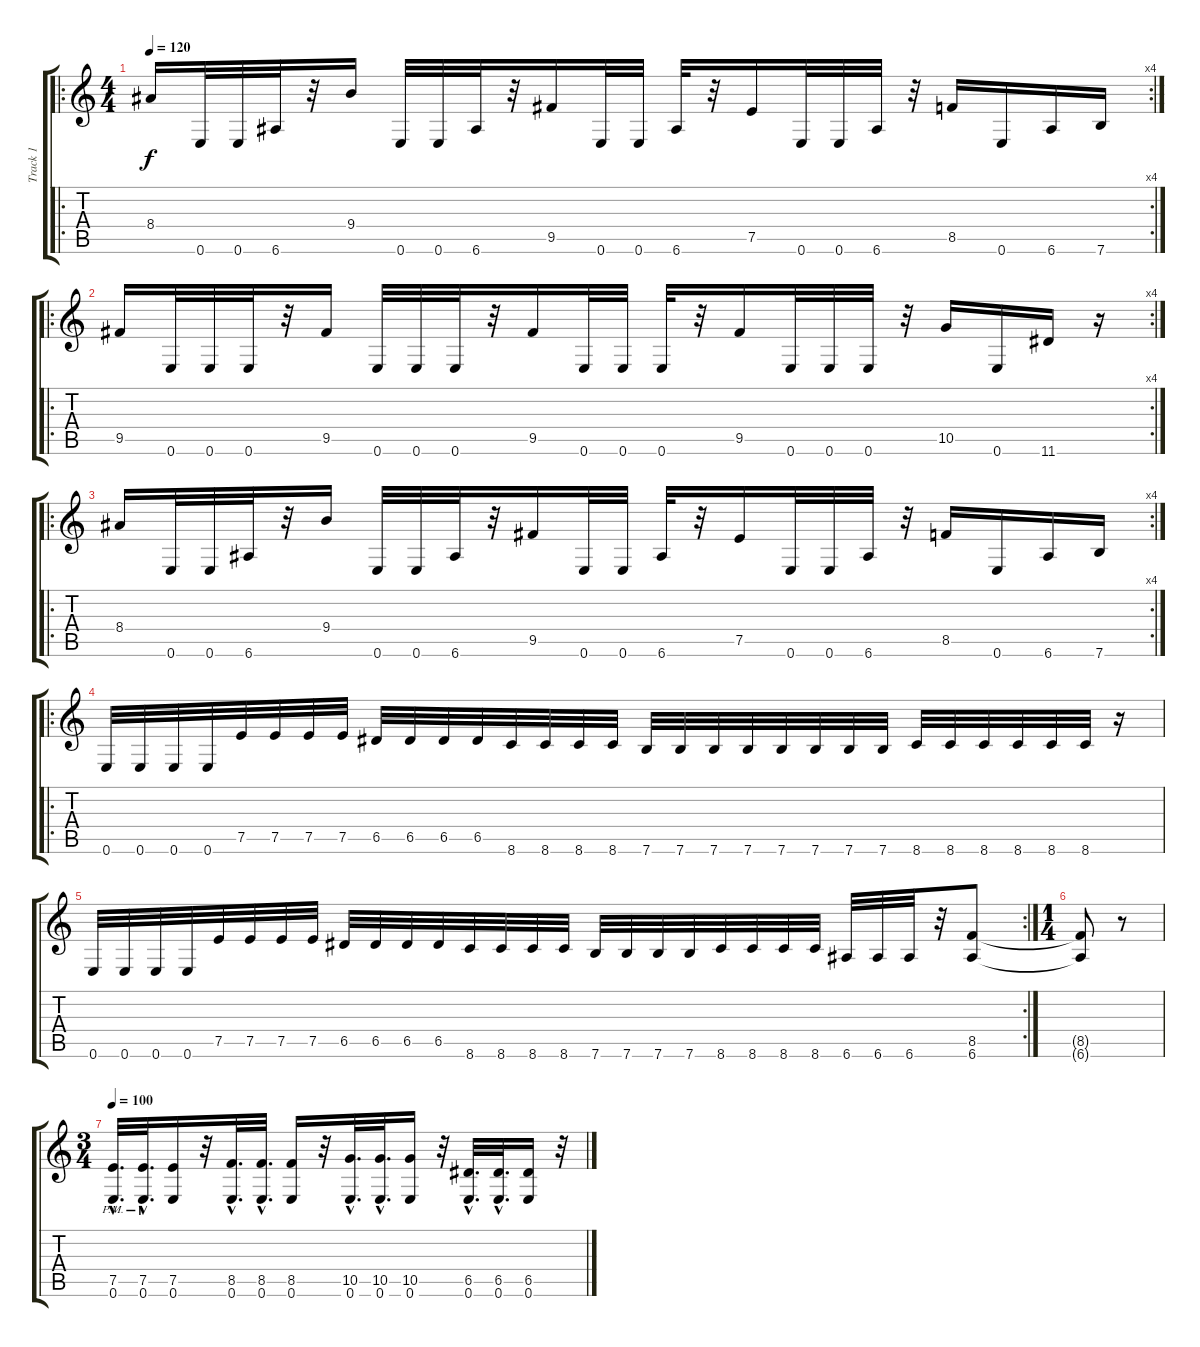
\track ("Track 1" "Track 1") {instrument distortionguitar}
\staff {score tabs}
\tuning (E4 B3 G3 D3 A2 E2) {hide}
\ro
\rc 4
\ts (4 4)
\tempo 120
\clef g2
\ks c
8.4.16{dy f instrument distortionguitar} 0.6.32 0.6.32 6.6.32 r.32 9.4.16 0.6.32 0.6.32 6.6.32 r.32 9.5.16 0.6.32 0.6.32 6.6.32 r.32 7.5.16 0.6.32 0.6.32 6.6.32 r.32 8.5.16 0.6.16 6.6.16 7.6.16 |
\ro
\rc 4
9.5.16 0.6.32 0.6.32 0.6.32 r.32 9.5.16 0.6.32 0.6.32 0.6.32 r.32 9.5.16 0.6.32 0.6.32 0.6.32 r.32 9.5.16 0.6.32 0.6.32 0.6.32 r.32 10.5.16 0.6.16 11.6.16 r.16 |
\ro
\rc 4
8.4.16 0.6.32 0.6.32 6.6.32 r.32 9.4.16 0.6.32 0.6.32 6.6.32 r.32 9.5.16 0.6.32 0.6.32 6.6.32 r.32 7.5.16 0.6.32 0.6.32 6.6.32 r.32 8.5.16 0.6.16 6.6.16 7.6.16 |
\ro
0.6.32 0.6.32 0.6.32 0.6.32 7.5.32 7.5.32 7.5.32 7.5.32 6.5.32 6.5.32 6.5.32 6.5.32 8.6.32 8.6.32 8.6.32 8.6.32 7.6.32 7.6.32 7.6.32 7.6.32 7.6.32 7.6.32 7.6.32 7.6.32 8.6.32 8.6.32 8.6.32 8.6.32 8.6.32 8.6.32 r.16 |
\rc 2
0.6.32 0.6.32 0.6.32 0.6.32 7.5.32 7.5.32 7.5.32 7.5.32 6.5.32 6.5.32 6.5.32 6.5.32 8.6.32 8.6.32 8.6.32 8.6.32 7.6.32 7.6.32 7.6.32 7.6.32 8.6.32 8.6.32 8.6.32 8.6.32 6.6.32 6.6.32 6.6.32 r.32 (8.5 6.6).8 |
\ts (1 4)
(8.5{t} 6.6{t}).8 r.8 |
\ts (3 4)
\tempo 100
(7.5{hac pm} 0.6{hac pm}).32{d} (7.5{hac pm} 0.6{hac pm}).32{d} (7.5 0.6).16 r.32 (8.5{hac} 0.6{hac}).32{d} (8.5{hac} 0.6{hac}).32{d} (8.5 0.6).16 r.32 (10.5{hac} 0.6{hac}).32{d} (10.5{hac} 0.6{hac}).32{d} (10.5 0.6).16 r.32 (6.5{hac} 0.6{hac}).32{d} (6.5{hac} 0.6{hac}).32{d} (6.5 0.6).16 r.32
